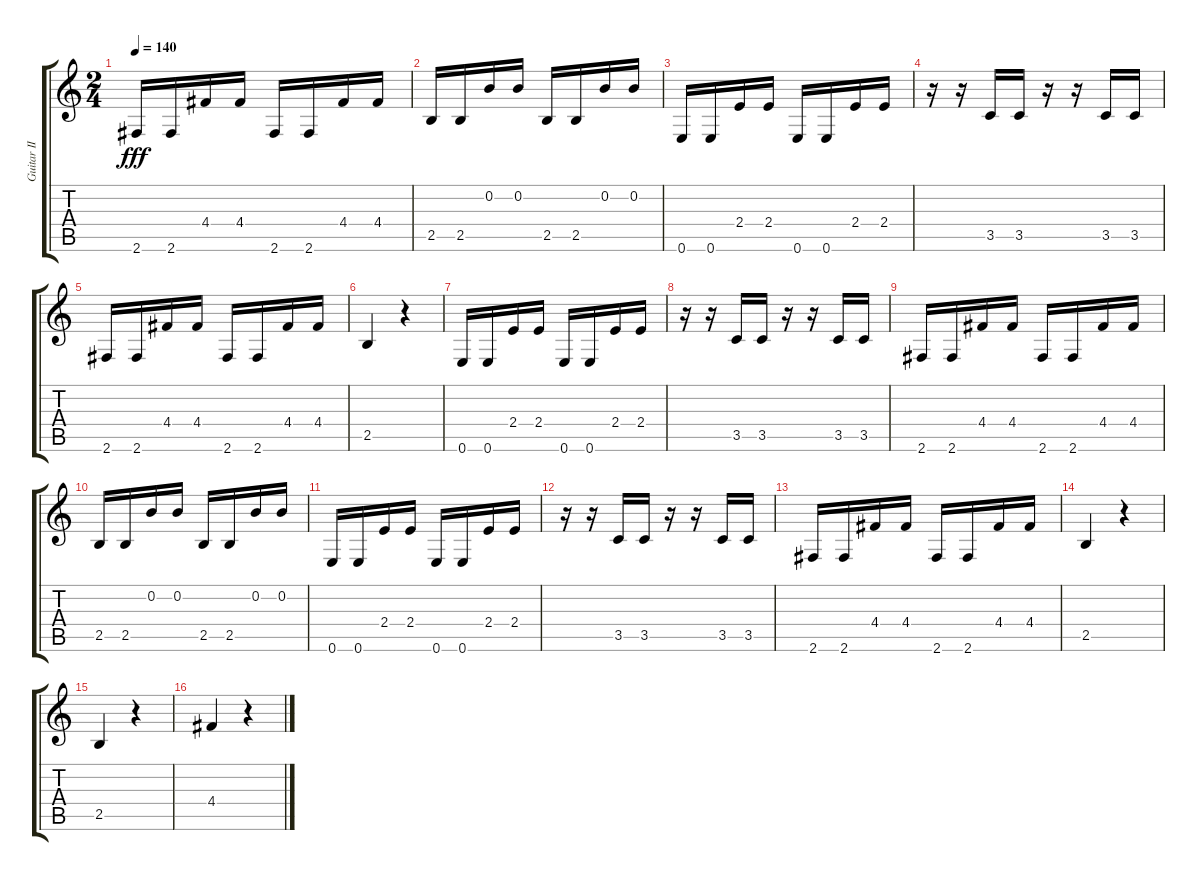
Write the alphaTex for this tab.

\track ("Guitar II" "Guitar II") {instrument distortionguitar}
\staff {score tabs}
\tuning (E4 B3 G3 D3 A2 E2) {hide}
\ts (2 4)
\tempo 140
\clef g2
\ks c
2.6.16{dy fff} 2.6.16 4.4.16 4.4.16 2.6.16 2.6.16 4.4.16 4.4.16 |
2.5.16 2.5.16 0.2.16 0.2.16 2.5.16 2.5.16 0.2.16 0.2.16 |
0.6.16 0.6.16 2.4.16 2.4.16 0.6.16 0.6.16 2.4.16 2.4.16 |
r.16 r.16 3.5.16 3.5.16 r.16 r.16 3.5.16 3.5.16 |
2.6.16 2.6.16 4.4.16 4.4.16 2.6.16 2.6.16 4.4.16 4.4.16 |
2.5.4 r.4 |
0.6.16 0.6.16 2.4.16 2.4.16 0.6.16 0.6.16 2.4.16 2.4.16 |
r.16 r.16 3.5.16 3.5.16 r.16 r.16 3.5.16 3.5.16 |
2.6.16 2.6.16 4.4.16 4.4.16 2.6.16 2.6.16 4.4.16 4.4.16 |
2.5.16 2.5.16 0.2.16 0.2.16 2.5.16 2.5.16 0.2.16 0.2.16 |
0.6.16 0.6.16 2.4.16 2.4.16 0.6.16 0.6.16 2.4.16 2.4.16 |
r.16 r.16 3.5.16 3.5.16 r.16 r.16 3.5.16 3.5.16 |
2.6.16 2.6.16 4.4.16 4.4.16 2.6.16 2.6.16 4.4.16 4.4.16 |
2.5.4 r.4 |
2.5.4 r.4 |
4.4.4 r.4
